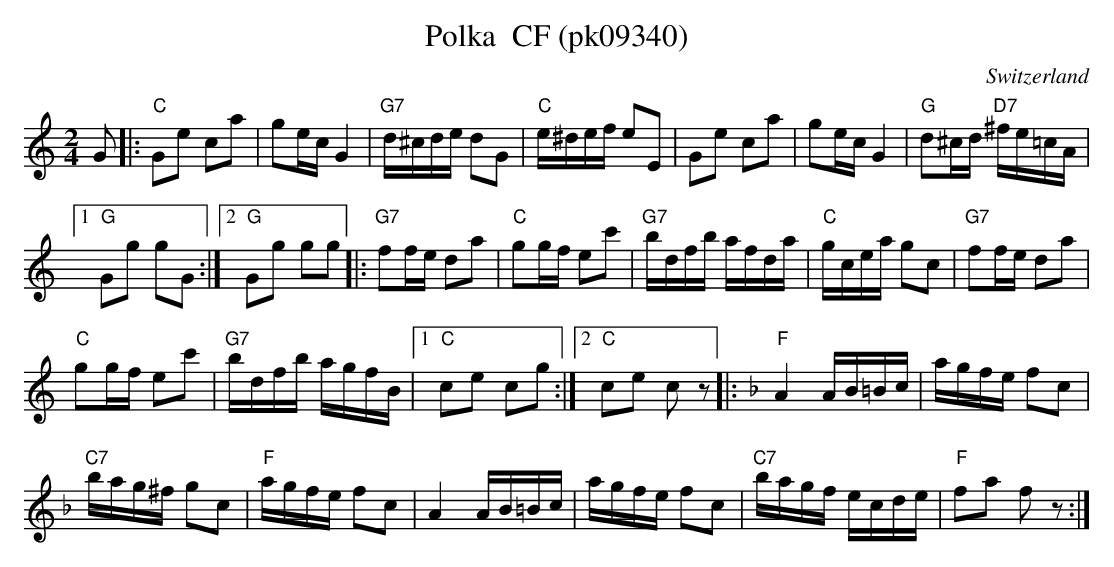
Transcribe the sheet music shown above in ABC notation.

X:1
T:Polka  CF (pk09340)
M:2/4
L:1/16
O:Switzerland
K:C major
G2 |: "C"G2e2 c2a2 | g2ecG4 | "G7"d^cde d2G2 | "C"e^def e2E2 | G2e2 c2a2 | g2ecG4 | "G"d2^cd "D7"^fe=cA |1
"G"G2g2 g2G2 :|2 "G"G2g2 g2g2 |: "G7"f2fe d2a2 | "C"g2gf e2c'2 | "G7"bdfb afda | "C"gcea g2c2 | "G7"f2fe d2a2 |
"C"g2gf e2c'2 | "G7"bdfb agfB |1 "C"c2e2 c2g2 :|2 "C"c2e2 c2z2 |: [K:F] "F"A4 AB=Bc | agfe f2c2 |
"C7"bag^f g2c2 | "F"agfe f2c2 | A4 AB=Bc | agfe f2c2 | "C7"bagf ecde | "F"f2a2 f2z2 :|
